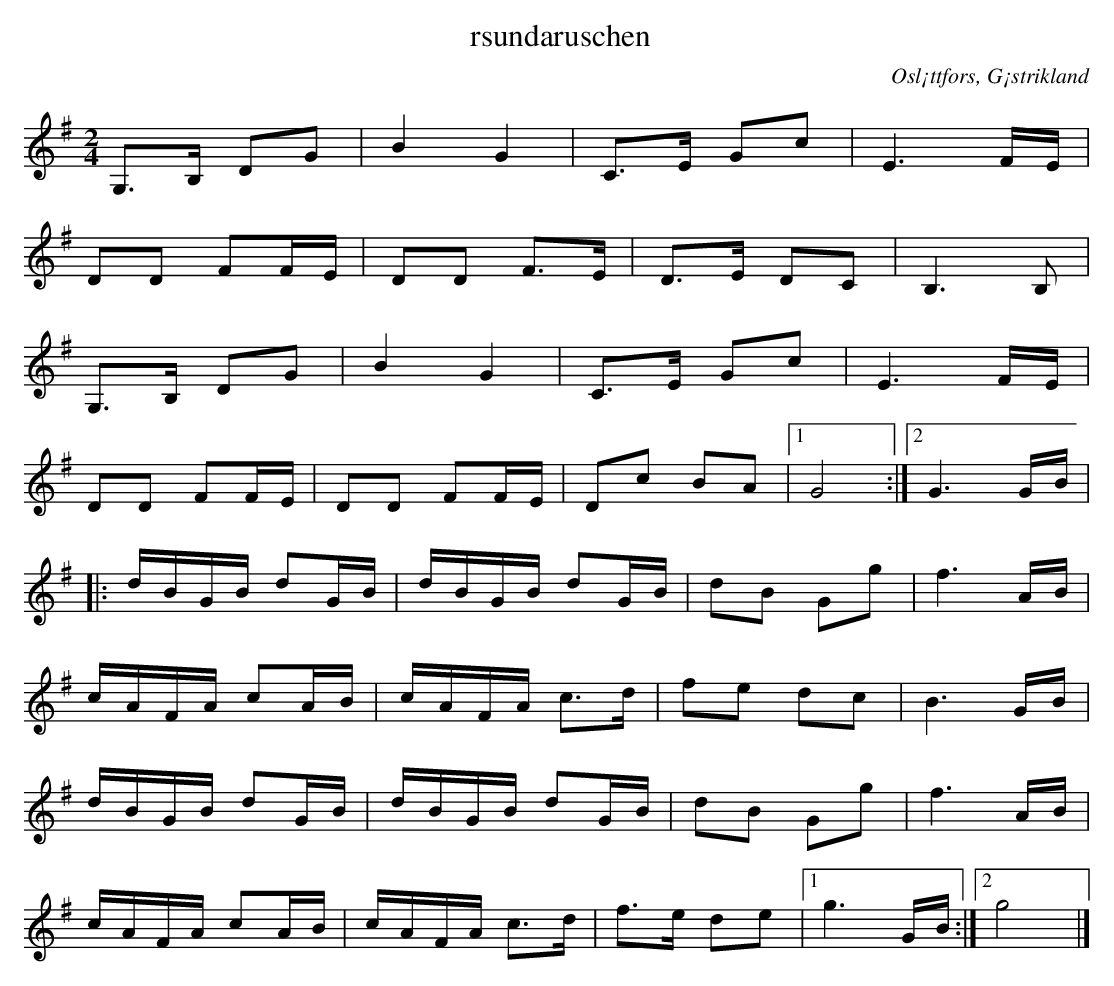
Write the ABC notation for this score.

X:1
T: rsundaruschen
O:Osl¡ttfors, G¡strikland
M:2/4
L:1/16
K:G
G,3B, D2G2 | B4 G4 | C3E G2c2 | E6 FE |
D2D2 F2FE | D2D2 F3E | D3E D2C2 | B,6 B,2 |
G,3B, D2G2 | B4 G4 | C3E G2c2 | E6 FE |
D2D2 F2FE | D2D2 F2FE | D2c2 B2A2 |1 G8 :|2G6 GB |
|: dBGB d2GB | dBGB d2GB | d2B2 G2g2 |f6 AB |
cAFA c2AB | cAFA c3d | f2e2 d2c2 |B6 GB |
dBGB d2GB | dBGB d2GB | d2B2 G2g2 |f6 AB |
cAFA c2AB | cAFA c3d | f3e d2e2 |1 g6 GB :|2 g8 |]
